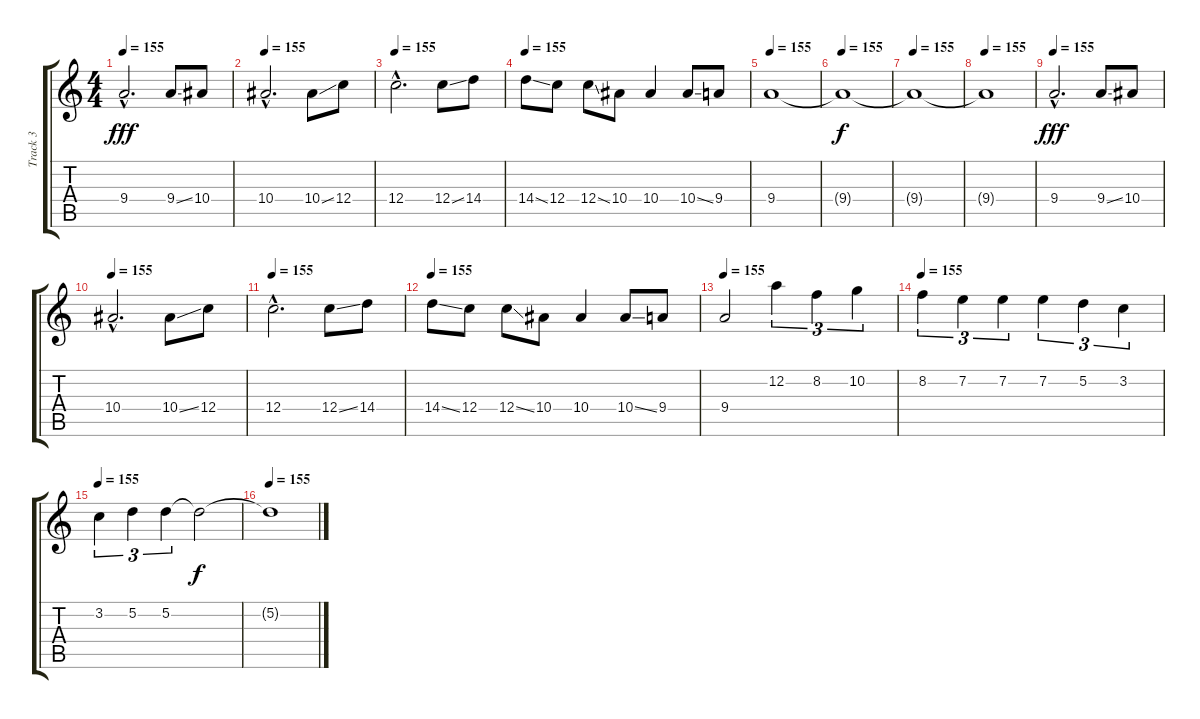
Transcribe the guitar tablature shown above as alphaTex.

\track ("Track 3" "Track 3") {instrument overdrivenguitar}
\staff {score tabs}
\tuning (D4 A3 F3 C3 G2 D2) {hide}
\ts (4 4)
\tempo 155
\clef g2
\ks c
9.4{hac}.2{d dy fff} 9.4{ss}.8 10.4.8 |
\tempo 155
10.4{hac}.2{d} 10.4{ss}.8 12.4.8 |
\tempo 155
12.4{hac}.2{d} 12.4{ss}.8 14.4.8 |
\tempo 155
14.4{ss}.8 12.4.8 12.4{ss}.8 10.4.8 10.4.4 10.4{ss}.8 9.4.8 |
\tempo 155
9.4.1 |
\tempo 155
9.4{t}.1{dy f} |
\tempo 155
9.4{t}.1 |
\tempo 155
9.4{t}.1 |
\tempo 155
9.4{hac}.2{d dy fff} 9.4{ss}.8 10.4.8 |
\tempo 155
10.4{hac}.2{d} 10.4{ss}.8 12.4.8 |
\tempo 155
12.4{hac}.2{d} 12.4{ss}.8 14.4.8 |
\tempo 155
14.4{ss}.8 12.4.8 12.4{ss}.8 10.4.8 10.4.4 10.4{ss}.8 9.4.8 |
\tempo 155
9.4.2 12.2.4{tu (3 2)} 8.2.4{tu (3 2)} 10.2.4{tu (3 2)} |
\tempo 155
8.2.4{tu (3 2)} 7.2.4{tu (3 2)} 7.2.4{tu (3 2)} 7.2.4{tu (3 2)} 5.2.4{tu (3 2)} 3.2.4{tu (3 2)} |
\tempo 155
3.2.4{tu (3 2)} 5.2.4{tu (3 2)} 5.2.4{tu (3 2)} 5.2{t}.2{dy f} |
\tempo 155
5.2{t}.1
